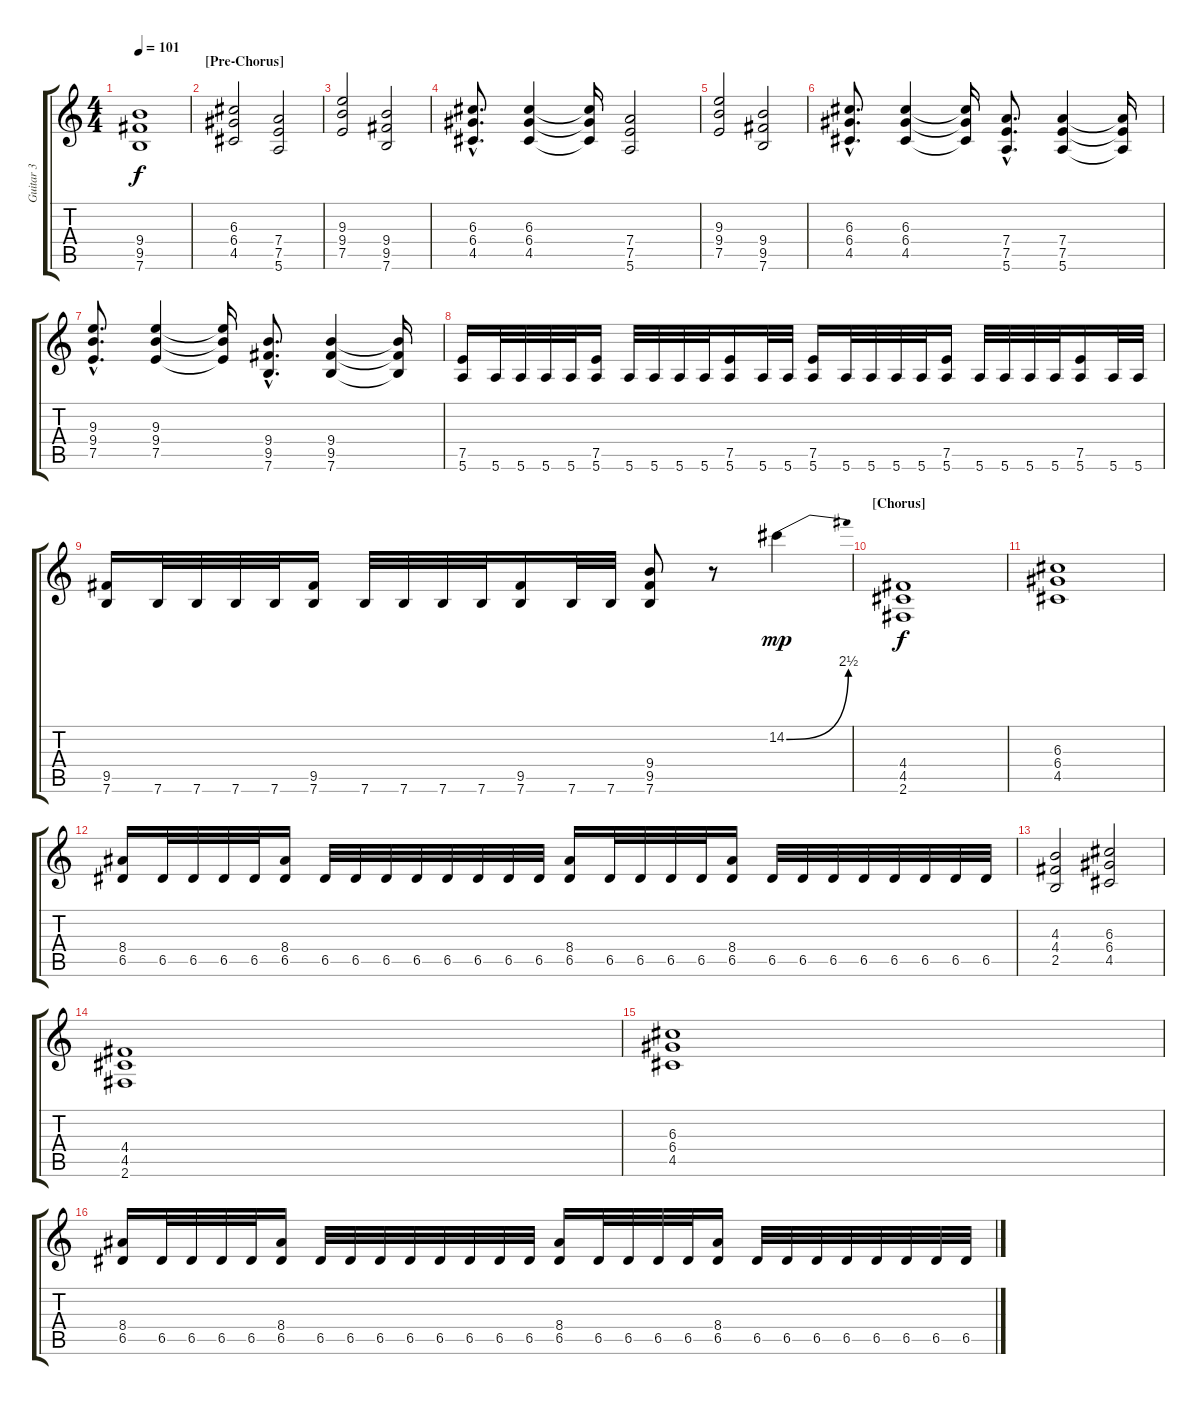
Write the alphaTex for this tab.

\track ("Guitar 3" "Guitar 3") {instrument distortionguitar}
\staff {score tabs}
\tuning (E4 B3 G3 D3 A2 E2) {hide}
\ts (4 4)
\tempo 101
\clef g2
\ks c
(9.4 9.5 7.6).1{dy f} |
\section ("" "[Pre-Chorus]")
(6.3 6.4 4.5).2 (7.4 7.5 5.6).2 |
(9.3 9.4 7.5).2 (9.4 9.5 7.6).2 |
(6.3{hac} 6.4{hac} 4.5{hac}).8{d} (6.3 6.4 4.5).4 (6.3{t} 6.4{t} 4.5{t}).16 (7.4 7.5 5.6).2 |
(9.3 9.4 7.5).2 (9.4 9.5 7.6).2 |
(6.3{hac} 6.4{hac} 4.5{hac}).8{d} (6.3 6.4 4.5).4 (6.3{t} 6.4{t} 4.5{t}).16 (7.4{hac} 7.5{hac} 5.6{hac}).8{d} (7.4 7.5 5.6).4 (7.4{t} 7.5{t} 5.6{t}).16 |
(9.3{hac} 9.4{hac} 7.5{hac}).8{d} (9.3 9.4 7.5).4 (9.3{t} 9.4{t} 7.5{t}).16 (9.4{hac} 9.5{hac} 7.6{hac}).8{d} (9.4 9.5 7.6).4 (9.4{t} 9.5{t} 7.6{t}).16 |
(7.5 5.6).16 5.6.32 5.6.32 5.6.32 5.6.32 (7.5 5.6).16 5.6.32 5.6.32 5.6.32 5.6.32 (7.5 5.6).16 5.6.32 5.6.32 (7.5 5.6).16 5.6.32 5.6.32 5.6.32 5.6.32 (7.5 5.6).16 5.6.32 5.6.32 5.6.32 5.6.32 (7.5 5.6).16 5.6.32 5.6.32 |
(9.5 7.6).16 7.6.32 7.6.32 7.6.32 7.6.32 (9.5 7.6).16 7.6.32 7.6.32 7.6.32 7.6.32 (9.5 7.6).16 7.6.32 7.6.32 (9.4 9.5 7.6).8 r.8 14.2{be (bend 0 0 60 10)}.4{dy mp} |
\section ("" "[Chorus]")
(4.4 4.5 2.6).1{dy f} |
(6.3 6.4 4.5).1 |
(8.4 6.5).16 6.5.32 6.5.32 6.5.32 6.5.32 (8.4 6.5).16 6.5.32 6.5.32 6.5.32 6.5.32 6.5.32 6.5.32 6.5.32 6.5.32 (8.4 6.5).16 6.5.32 6.5.32 6.5.32 6.5.32 (8.4 6.5).16 6.5.32 6.5.32 6.5.32 6.5.32 6.5.32 6.5.32 6.5.32 6.5.32 |
(4.3 4.4 2.5).2 (6.3 6.4 4.5).2 |
(4.4 4.5 2.6).1 |
(6.3 6.4 4.5).1 |
(8.4 6.5).16 6.5.32 6.5.32 6.5.32 6.5.32 (8.4 6.5).16 6.5.32 6.5.32 6.5.32 6.5.32 6.5.32 6.5.32 6.5.32 6.5.32 (8.4 6.5).16 6.5.32 6.5.32 6.5.32 6.5.32 (8.4 6.5).16 6.5.32 6.5.32 6.5.32 6.5.32 6.5.32 6.5.32 6.5.32 6.5.32
